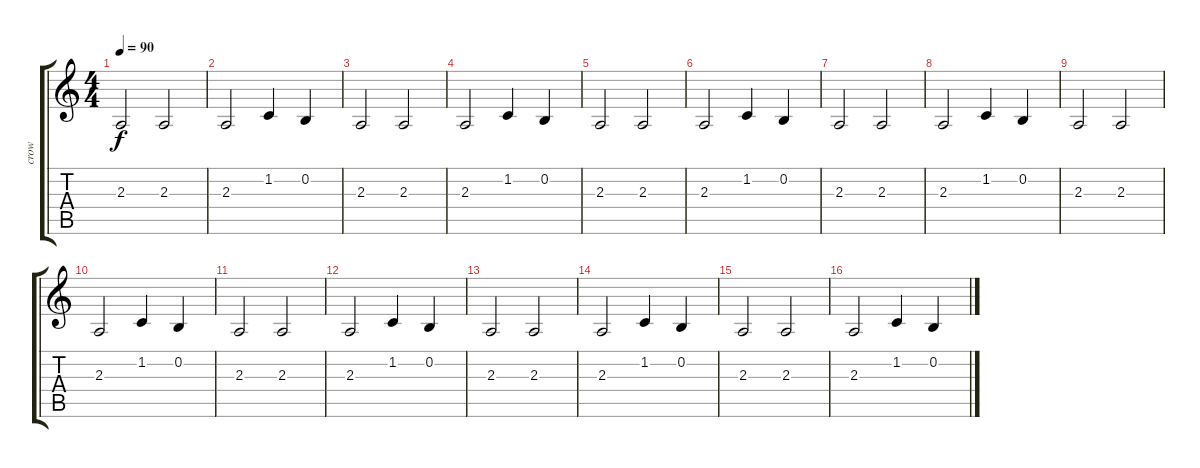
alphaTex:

\track ("crow" "crow") {instrument stringensemble2}
\staff {score tabs}
\tuning (E4 B3 G3 D3 A2 E2) {hide}
\ts (4 4)
\tempo 90
\clef g2
\ks c
2.3.2{dy f} 2.3.2 |
2.3.2 1.2.4 0.2.4 |
2.3.2 2.3.2 |
2.3.2 1.2.4 0.2.4 |
2.3.2 2.3.2 |
2.3.2 1.2.4 0.2.4 |
2.3.2 2.3.2 |
2.3.2 1.2.4 0.2.4 |
2.3.2 2.3.2 |
2.3.2 1.2.4 0.2.4 |
2.3.2 2.3.2 |
2.3.2 1.2.4 0.2.4 |
2.3.2 2.3.2 |
2.3.2 1.2.4 0.2.4 |
2.3.2 2.3.2 |
2.3.2 1.2.4 0.2.4
